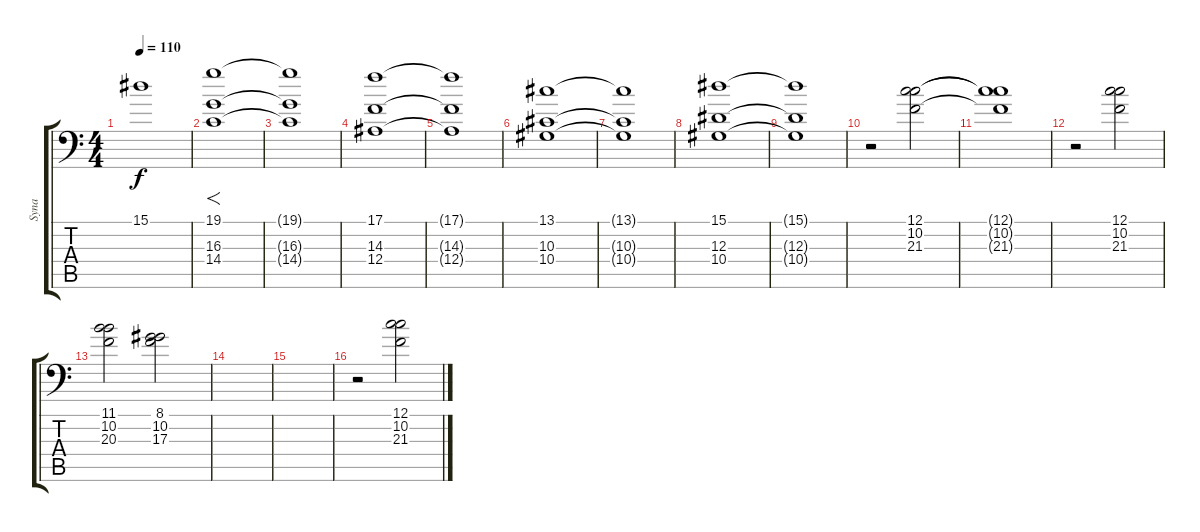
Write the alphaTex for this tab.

\track ("Syna" "Syna") {instrument fx1rain}
\staff {score tabs}
\tuning (C4 G3 Eb3 Bb2 F2 Bb1) {hide}
\ts (4 4)
\tempo 110
\clef f4
\ks c
15.1{t}.1{dy f} |
(19.1 16.3 14.4).1{f volume 8 instrument stringensemble1} |
(19.1{t} 16.3{t} 14.4{t}).1 |
(17.1 14.3 12.4).1 |
(17.1{t} 14.3{t} 12.4{t}).1 |
(13.1 10.3 10.4).1 |
(13.1{t} 10.3{t} 10.4{t}).1 |
(15.1 12.3 10.4).1 |
(15.1{t} 12.3{t} 10.4{t}).1 |
r.2{volume 12} (12.1 10.2 21.3).2 |
(12.1{t} 10.2{t} 21.3{t}).1 |
r.2 (12.1 10.2 21.3).2 |
(11.1 10.2 20.3).2 (8.1 10.2 17.3).2 |
|
|
r.2 (12.1 10.2 21.3).2
